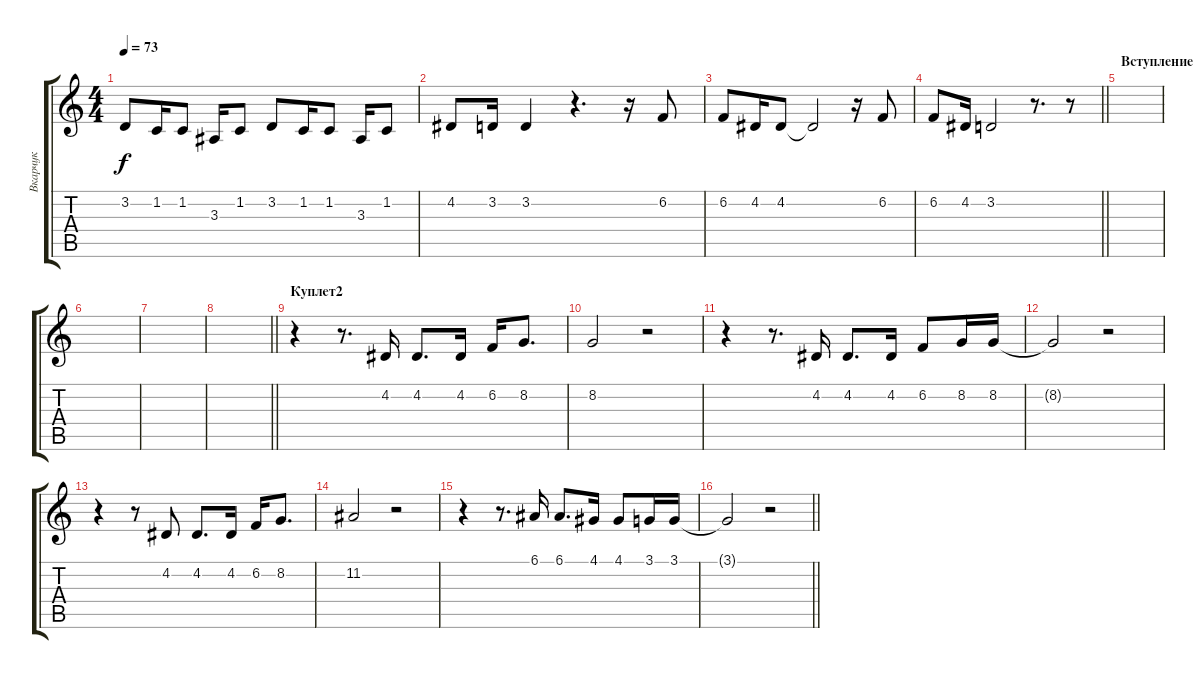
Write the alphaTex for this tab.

\track ("Вкарчук" "Вкарчук") {instrument lead2sawtooth}
\staff {score tabs}
\tuning (E4 B3 G3 D3 A2 E2) {hide}
\ts (4 4)
\tempo 73
\clef g2
\ks c
3.2.8{dy f} 1.2.16 1.2.8 3.3.16 1.2.8 3.2.8 1.2.16 1.2.8 3.3.16 1.2.8 |
4.2.8 3.2.16 3.2.4 r.4{d} r.16 6.2.8 |
6.2.8 4.2.16 4.2.8 4.2{t}.2 r.16 6.2.8 |
\barLineRight lightlight
6.2.8 4.2.16 3.2.2 r.8{d} r.8 |
\section ("" "Вступление")
|
|
|
\barLineRight lightlight
|
\section ("" "Куплет2")
r.4 r.8{d} 4.2.16 4.2.8{d} 4.2.16 6.2.16 8.2.8{d} |
8.2.2 r.2 |
r.4 r.8{d} 4.2.16 4.2.8{d} 4.2.16 6.2.8 8.2.16 8.2.16 |
8.2{t}.2 r.2 |
r.4 r.8 4.2.8 4.2.8{d} 4.2.16 6.2.16 8.2.8{d} |
11.2.2 r.2 |
r.4 r.8{d} 6.1.16 6.1.8{d} 4.1.16 4.1.8 3.1.16 3.1.16 |
\barLineRight lightlight
3.1{t}.2 r.2
